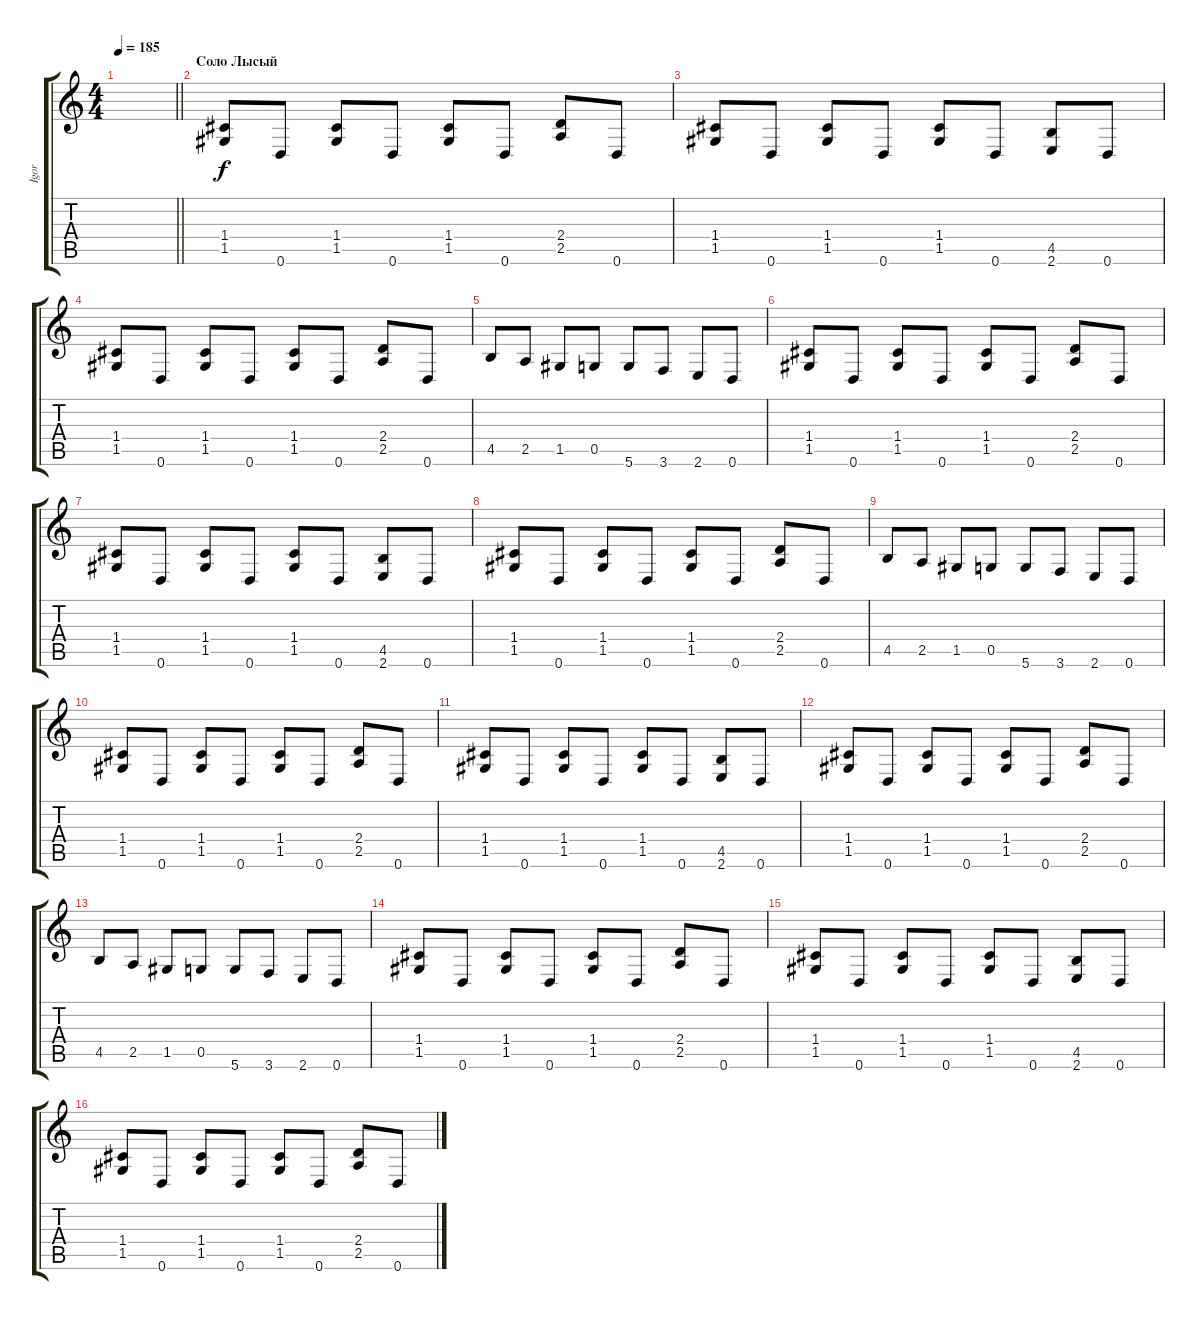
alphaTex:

\track ("Igor" "Igor") {instrument overdrivenguitar}
\staff {score tabs}
\tuning (D4 A3 F3 C3 G2 D2) {hide}
\ts (4 4)
\tempo 185
\clef g2
\barLineRight lightlight
\ks c
|
\section ("" "Соло Лысый")
(1.4 1.5).8 0.6.8 (1.4 1.5).8 0.6.8 (1.4 1.5).8 0.6.8 (2.4 2.5).8 0.6.8 |
(1.4 1.5).8 0.6.8 (1.4 1.5).8 0.6.8 (1.4 1.5).8 0.6.8 (4.5 2.6).8 0.6.8 |
(1.4 1.5).8 0.6.8 (1.4 1.5).8 0.6.8 (1.4 1.5).8 0.6.8 (2.4 2.5).8 0.6.8 |
4.5.8 2.5.8 1.5.8 0.5.8 5.6.8 3.6.8 2.6.8 0.6.8 |
(1.4 1.5).8 0.6.8 (1.4 1.5).8 0.6.8 (1.4 1.5).8 0.6.8 (2.4 2.5).8 0.6.8 |
(1.4 1.5).8 0.6.8 (1.4 1.5).8 0.6.8 (1.4 1.5).8 0.6.8 (4.5 2.6).8 0.6.8 |
(1.4 1.5).8 0.6.8 (1.4 1.5).8 0.6.8 (1.4 1.5).8 0.6.8 (2.4 2.5).8 0.6.8 |
4.5.8 2.5.8 1.5.8 0.5.8 5.6.8 3.6.8 2.6.8 0.6.8 |
(1.4 1.5).8 0.6.8 (1.4 1.5).8 0.6.8 (1.4 1.5).8 0.6.8 (2.4 2.5).8 0.6.8 |
(1.4 1.5).8 0.6.8 (1.4 1.5).8 0.6.8 (1.4 1.5).8 0.6.8 (4.5 2.6).8 0.6.8 |
(1.4 1.5).8 0.6.8 (1.4 1.5).8 0.6.8 (1.4 1.5).8 0.6.8 (2.4 2.5).8 0.6.8 |
4.5.8 2.5.8 1.5.8 0.5.8 5.6.8 3.6.8 2.6.8 0.6.8 |
(1.4 1.5).8 0.6.8 (1.4 1.5).8 0.6.8 (1.4 1.5).8 0.6.8 (2.4 2.5).8 0.6.8 |
(1.4 1.5).8 0.6.8 (1.4 1.5).8 0.6.8 (1.4 1.5).8 0.6.8 (4.5 2.6).8 0.6.8 |
(1.4 1.5).8 0.6.8 (1.4 1.5).8 0.6.8 (1.4 1.5).8 0.6.8 (2.4 2.5).8 0.6.8
